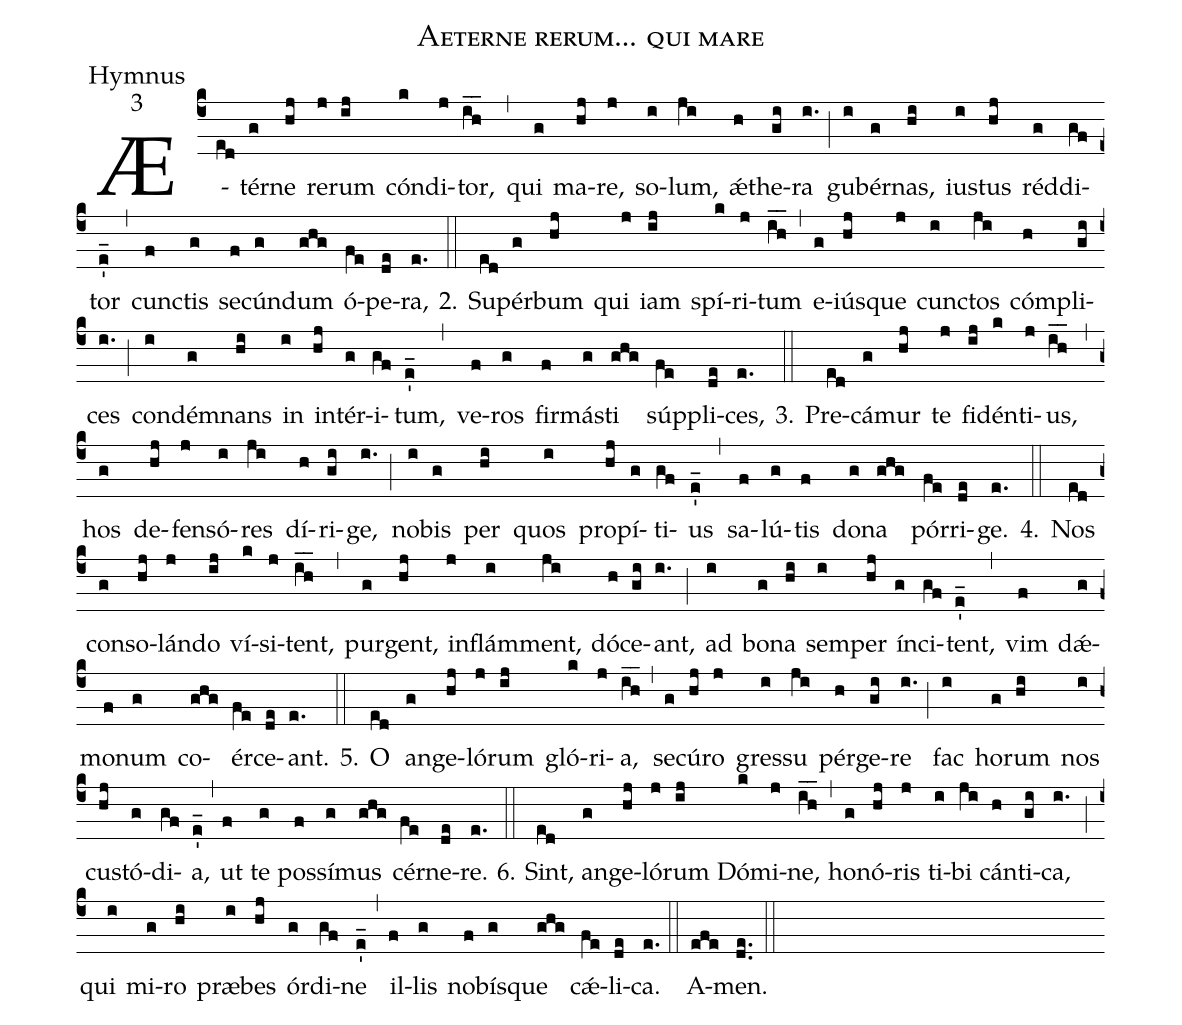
name:Aeterne rerum... qui mare;
office-part:Hymnus;
mode:3;
%%
(c4)Æ(ed)tér(g)ne(hj) re(j)rum(ij) cón(k)di(j)tor,(ih__) (,)
qui(g) ma(hj)re,(j) so(i)lum,(ji) ǽ(h)the(gi)ra(i.) (;)
gu(i)bér(g)nas,(hi) iu(i)stus(hj) réd(g)di(gf)tor(e'_) (,)
cun(f)ctis(g) se(f)cún(g)dum(ghg) ó(fe)pe(de)ra,(e.)
2.(::) Su(ed)pér(g)bum(hj) qui(j) iam(ij) spí(k)ri(j)tum(ih__) (,)
e(g)iús(hj)que(j) cun(i)ctos(ji) cóm(h)pli(gi)ces(i.) (;)
con(i)dém(g)nans(hi) in(i) in(hj)tér(g)i(gf)tum,(e'_) (,)
ve(f)ros(g) fir(f)má(g)sti(ghg) súp(fe)pli(de)ces,(e.)
3.(::) Pre(ed)cá(g)mur(hj) te(j) fi(ij)dén(k)ti(j)us,(ih__) (,)
hos(g) de(hj)fen(j)só(i)res(ji) dí(h)ri(gi)ge,(i.) (;)
no(i)bis(g) per(hi) quos(i) pro(hj)pí(g)ti(gf)us(e'_) (,)
sa(f)lú(g)tis(f) do(g)na(ghg) pór(fe)ri(de)ge.(e.)
4.(::) Nos(ed) con(g)so(hj)lán(j)do(ij) ví(k)si(j)tent,(ih__) (,)
pur(g)gent,(hj) in(j)flám(i)ment,(ji) dó(h)ce(gi)ant,(i.) (;)
ad(i) bo(g)na(hi) sem(i)per(hj) ín(g)ci(gf)tent,(e'_) (,)
vim(f) dǽ(g)mo(f)num(g) co(ghg)ér(fe)ce(de)ant.(e.)
5.(::) O(ed) an(g)ge(hj)ló(j)rum(ij) gló(k)ri(j)a,(ih__) (,)
se(g)cú(hj)ro(j) gres(i)su(ji) pér(h)ge(gi)re(i.) (;)
fac(i) ho(g)rum(hi) nos(i) cu(hj)stó(g)di(gf)a,(e'_) (,)
ut(f) te(g) pos(f)sí(g)mus(ghg) cér(fe)ne(de)re.(e.)
6.(::) Sint,(ed) an(g)ge(hj)ló(j)rum(ij) Dó(k)mi(j)ne,(ih__) (,)
ho(g)nó(hj)ris(j) ti(i)bi(ji) cán(h)ti(gi)ca,(i.) (;)
qui(i) mi(g)ro(hi) præ(i)bes(hj) ór(g)di(gf)ne(e'_) (,)
il(f)lis(g) no(f)bís(g)que(ghg) cǽ(fe)li(de)ca.(e.) (::)
A(efe)men.(de..) (::)
